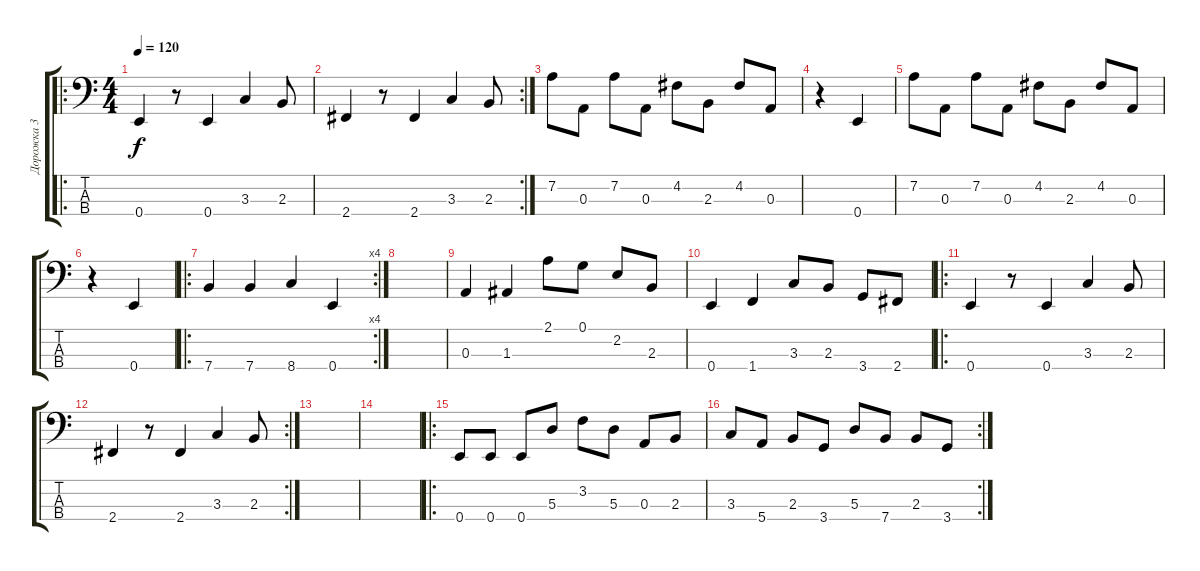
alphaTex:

\track ("Дорожка 3" "Дорожка 3") {instrument electricbasspick}
\staff {score tabs}
\tuning (G2 D2 A1 E1) {hide}
\ro
\ts (4 4)
\tempo 120
\clef f4
\ks c
0.4.4{dy f instrument electricbasspick} r.8 0.4.4 3.3.4 2.3.8 |
\rc 2
2.4.4 r.8 2.4.4 3.3.4 2.3.8 |
7.2.8 0.3.8 7.2.8 0.3.8 4.2.8 2.3.8 4.2.8 0.3.8 |
r.4 0.4.4 |
7.2.8 0.3.8 7.2.8 0.3.8 4.2.8 2.3.8 4.2.8 0.3.8 |
r.4 0.4.4 |
\ro
\rc 4
7.4.4 7.4.4 8.4.4 0.4.4 |
|
0.3.4 1.3.4 2.1.8 0.1.8 2.2.8 2.3.8 |
0.4.4 1.4.4 3.3.8 2.3.8 3.4.8 2.4.8 |
\ro
0.4.4 r.8 0.4.4 3.3.4 2.3.8 |
\rc 2
2.4.4 r.8 2.4.4 3.3.4 2.3.8 |
|
|
\ro
0.4.8 0.4.8 0.4.8 5.3.8 3.2.8 5.3.8 0.3.8 2.3.8 |
\rc 2
3.3.8 5.4.8 2.3.8 3.4.8 5.3.8 7.4.8 2.3.8 3.4.8
